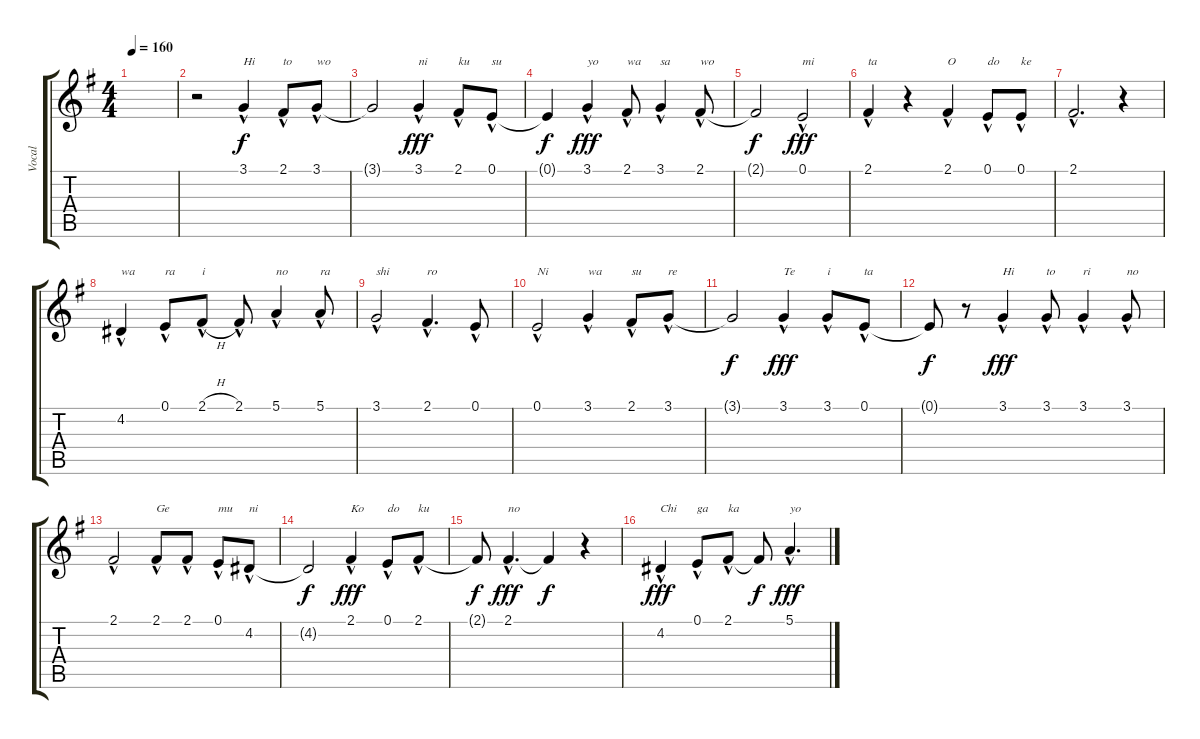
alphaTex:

\track ("Vocal" "Vocal") {instrument altosax}
\staff {score tabs}
\tuning (E4 B3 G3 D3 A2 E2) {hide}
\ts (4 4)
\tempo 160
\clef g2
\ks g
|
r.2 3.1{hac}.4{txt "Hi"} 2.1{hac}.8{txt "to"} 3.1{hac}.8{txt "wo"} |
3.1{t}.2{dy f} 3.1{hac}.4{txt "ni" dy fff} 2.1{hac}.8{txt "ku"} 0.1{hac}.8{txt "su"} |
0.1{t}.4{dy f} 3.1{hac}.4{txt "yo" dy fff} 2.1{hac}.8{txt "wa"} 3.1{hac}.4{txt "sa"} 2.1{hac}.8{txt "wo"} |
2.1{t}.2{dy f} 0.1{hac}.2{txt "mi" dy fff} |
2.1{hac}.4{txt "ta"} r.4 2.1{hac}.4{txt "O"} 0.1{hac}.8{txt "do"} 0.1{hac}.8{txt "ke"} |
2.1{hac}.2{d} r.4 |
4.2{hac}.4{txt "wa"} 0.1{hac}.8{txt "ra"} 2.1{h hac}.8{txt "i"} 2.1{hac}.8 5.1{hac}.4{txt "no"} 5.1{hac}.8{txt "ra"} |
3.1{hac}.2{txt "shi"} 2.1{hac}.4{d txt "ro"} 0.1{hac}.8 |
0.1{hac}.2{txt "Ni"} 3.1{hac}.4{txt "wa"} 2.1{hac}.8{txt "su"} 3.1{hac}.8{txt "re"} |
3.1{t}.2{dy f} 3.1{hac}.4{txt "Te" dy fff} 3.1{hac}.8{txt "i"} 0.1{hac}.8{txt "ta"} |
0.1{t}.8{dy f} r.8 3.1{hac}.4{txt "Hi" dy fff} 3.1{hac}.8{txt "to"} 3.1{hac}.4{txt "ri"} 3.1{hac}.8{txt "no"} |
2.1{hac}.2 2.1{hac}.8{txt "Ge"} 2.1{hac}.8 0.1{hac}.8{txt "mu"} 4.2{hac}.8{txt "ni"} |
4.2{t}.2{dy f} 2.1{hac}.4{txt "Ko" dy fff} 0.1{hac}.8{txt "do"} 2.1{hac}.8{txt "ku"} |
2.1{t}.8{dy f} 2.1{hac}.4{d txt "no" dy fff} 2.1{t}.4{dy f} r.4 |
4.2{hac}.4{txt "Chi" dy fff} 0.1{hac}.8{txt "ga"} 2.1{hac}.8{txt "ka"} 2.1{t}.8{dy f} 5.1{hac}.4{d txt "yo" dy fff}
